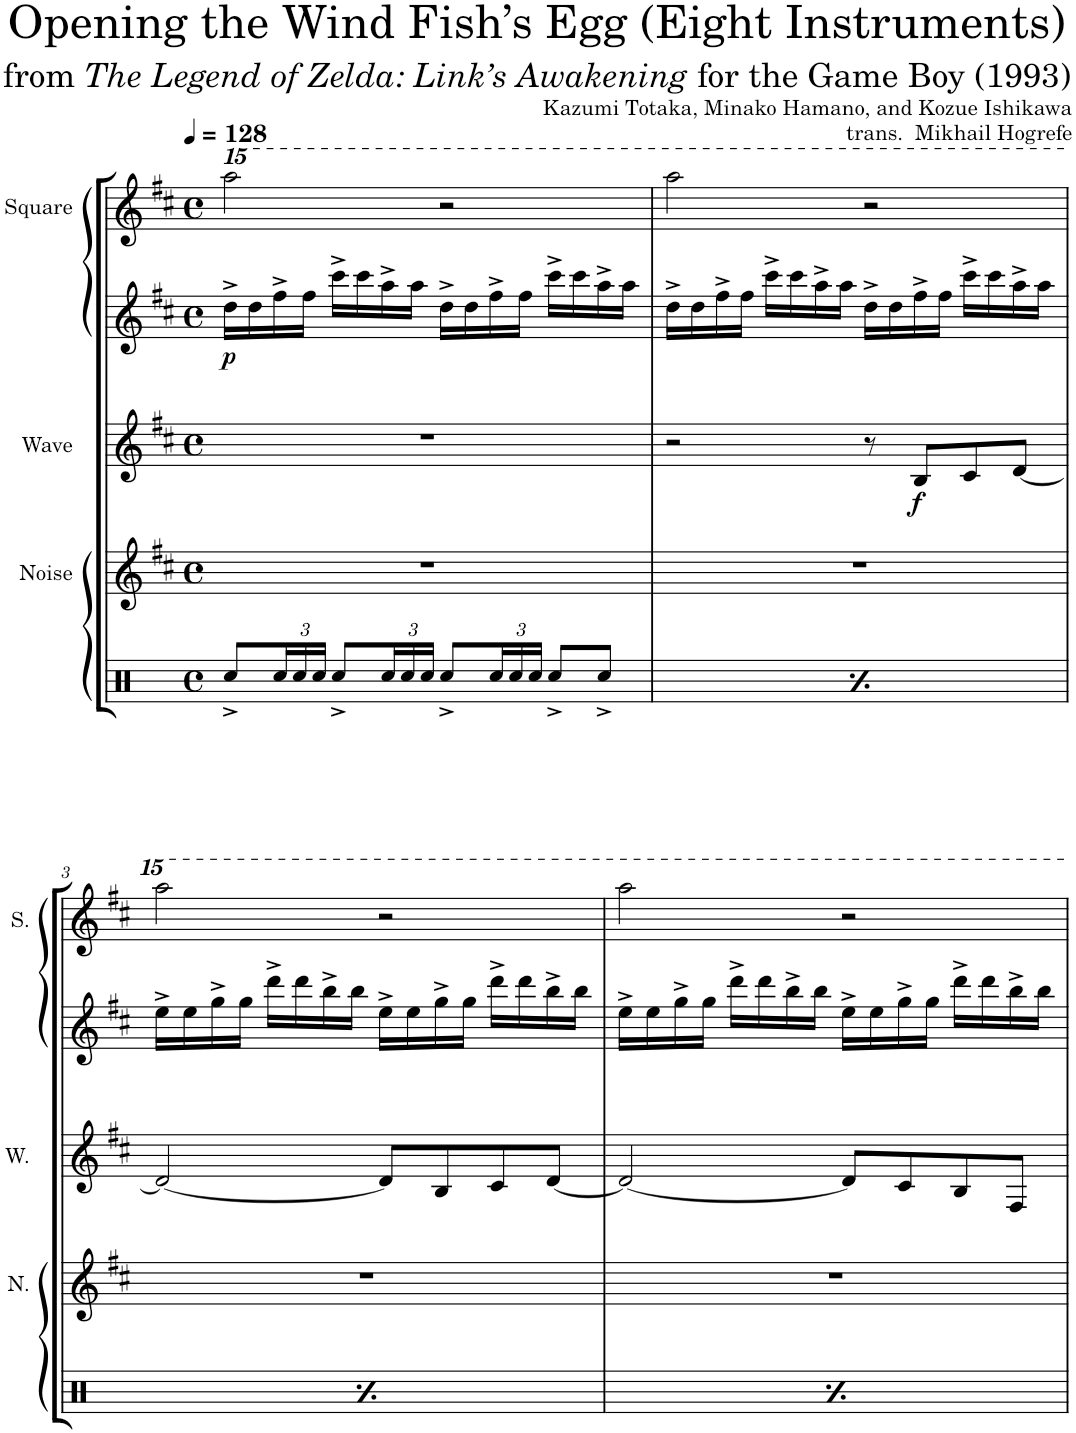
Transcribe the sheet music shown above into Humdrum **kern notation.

**kern	**kern	**kern	**dynam	**kern	**dynam	**kern
*part5	*part4	*part3	*part3	*part2	*part2	*part1
*staff5	*staff4	*staff3	*staff3	*staff2	*staff2	*staff1
*I"Drumset	*I"Noise	*I"Wave	*	*I"Square Synthesizer	*	*I"Square
*	*I'N.	*I'W.	*	*	*	*I'S.
*clefX	*clefG2	*clefG2	*	*clefG2	*	*clefG2
*	*Trd-7c-12	*	*	*	*	*
*k[]	*k[f#c#]	*k[f#c#]	*	*k[f#c#]	*	*k[f#c#]
*M4/4	*M4/4	*M4/4	*	*M4/4	*	*M4/4
*met(c)	*met(c)	*met(c)	*	*met(c)	*	*met(c)
*MM128	*MM128	*MM128	*	*MM128	*	*MM128
=1	=1	=1	=1	=1	=1	=1
!	!	!	!	!	!LO:DY:b	!
8Rcc^/L	1r	1r	.	16dd^\LL	p	2aaaa\
.	.	.	.	16dd\	.	.
*Xbrackettup	*	*	*	*	*	*
24Rcc/L	.	.	.	16ff#^\	.	.
24Rcc/	.	.	.	.	.	.
.	.	.	.	16ff#\JJ	.	.
24Rcc/JJ	.	.	.	.	.	.
8Rcc^/L	.	.	.	16ccc#^\LL	.	.
.	.	.	.	16ccc#\	.	.
24Rcc/L	.	.	.	16aa^\	.	.
24Rcc/	.	.	.	.	.	.
.	.	.	.	16aa\JJ	.	.
24Rcc/JJ	.	.	.	.	.	.
8Rcc^/L	.	.	.	16dd^\LL	.	2r
.	.	.	.	16dd\	.	.
24Rcc/L	.	.	.	16ff#^\	.	.
24Rcc/	.	.	.	.	.	.
.	.	.	.	16ff#\JJ	.	.
24Rcc/JJ	.	.	.	.	.	.
8Rcc^/L	.	.	.	16ccc#^\LL	.	.
.	.	.	.	16ccc#\	.	.
8Rcc^/J	.	.	.	16aa^\	.	.
.	.	.	.	16aa\JJ	.	.
=2	=2	=2	=2	=2	=2	=2
8Rcc^/L	1r	2r	.	16dd^\LL	.	2aaaa\
.	.	.	.	16dd\	.	.
24Rcc/L	.	.	.	16ff#^\	.	.
24Rcc/	.	.	.	.	.	.
.	.	.	.	16ff#\JJ	.	.
24Rcc/JJ	.	.	.	.	.	.
8Rcc^/L	.	.	.	16ccc#^\LL	.	.
.	.	.	.	16ccc#\	.	.
24Rcc/L	.	.	.	16aa^\	.	.
24Rcc/	.	.	.	.	.	.
.	.	.	.	16aa\JJ	.	.
24Rcc/JJ	.	.	.	.	.	.
8Rcc^/L	.	8r	.	16dd^\LL	.	2r
.	.	.	.	16dd\	.	.
!	!	!	!LO:DY:b	!	!	!
24Rcc/L	.	8B/L	f	16ff#^\	.	.
24Rcc/	.	.	.	.	.	.
.	.	.	.	16ff#\JJ	.	.
24Rcc/JJ	.	.	.	.	.	.
8Rcc^/L	.	8c#/	.	16ccc#^\LL	.	.
.	.	.	.	16ccc#\	.	.
8Rcc^/J	.	[8d/J	.	16aa^\	.	.
.	.	.	.	16aa\JJ	.	.
!!LO:LB:g=z
=3	=3	=3	=3	=3	=3	=3
8Rcc^/L	1r	2d/_	.	16ee^\LL	.	2aaaa\
.	.	.	.	16ee\	.	.
24Rcc/L	.	.	.	16gg^\	.	.
24Rcc/	.	.	.	.	.	.
.	.	.	.	16gg\JJ	.	.
24Rcc/JJ	.	.	.	.	.	.
8Rcc^/L	.	.	.	16ddd^\LL	.	.
.	.	.	.	16ddd\	.	.
24Rcc/L	.	.	.	16bb^\	.	.
24Rcc/	.	.	.	.	.	.
.	.	.	.	16bb\JJ	.	.
24Rcc/JJ	.	.	.	.	.	.
8Rcc^/L	.	8d/L]	.	16ee^\LL	.	2r
.	.	.	.	16ee\	.	.
24Rcc/L	.	8B/	.	16gg^\	.	.
24Rcc/	.	.	.	.	.	.
.	.	.	.	16gg\JJ	.	.
24Rcc/JJ	.	.	.	.	.	.
8Rcc^/L	.	8c#/	.	16ddd^\LL	.	.
.	.	.	.	16ddd\	.	.
8Rcc^/J	.	[8d/J	.	16bb^\	.	.
.	.	.	.	16bb\JJ	.	.
=4	=4	=4	=4	=4	=4	=4
8Rcc^/L	1r	2d/_	.	16ee^\LL	.	2aaaa\
.	.	.	.	16ee\	.	.
24Rcc/L	.	.	.	16gg^\	.	.
24Rcc/	.	.	.	.	.	.
.	.	.	.	16gg\JJ	.	.
24Rcc/JJ	.	.	.	.	.	.
8Rcc^/L	.	.	.	16ddd^\LL	.	.
.	.	.	.	16ddd\	.	.
24Rcc/L	.	.	.	16bb^\	.	.
24Rcc/	.	.	.	.	.	.
.	.	.	.	16bb\JJ	.	.
24Rcc/JJ	.	.	.	.	.	.
8Rcc^/L	.	8d/L]	.	16ee^\LL	.	2r
.	.	.	.	16ee\	.	.
24Rcc/L	.	8c#/	.	16gg^\	.	.
24Rcc/	.	.	.	.	.	.
.	.	.	.	16gg\JJ	.	.
24Rcc/JJ	.	.	.	.	.	.
8Rcc^/L	.	8B/	.	16ddd^\LL	.	.
.	.	.	.	16ddd\	.	.
8Rcc^/J	.	8F#/J	.	16bb^\	.	.
.	.	.	.	16bb\JJ	.	.
=	=	=	=	=	=	=
*-	*-	*-	*-	*-	*-	*-
